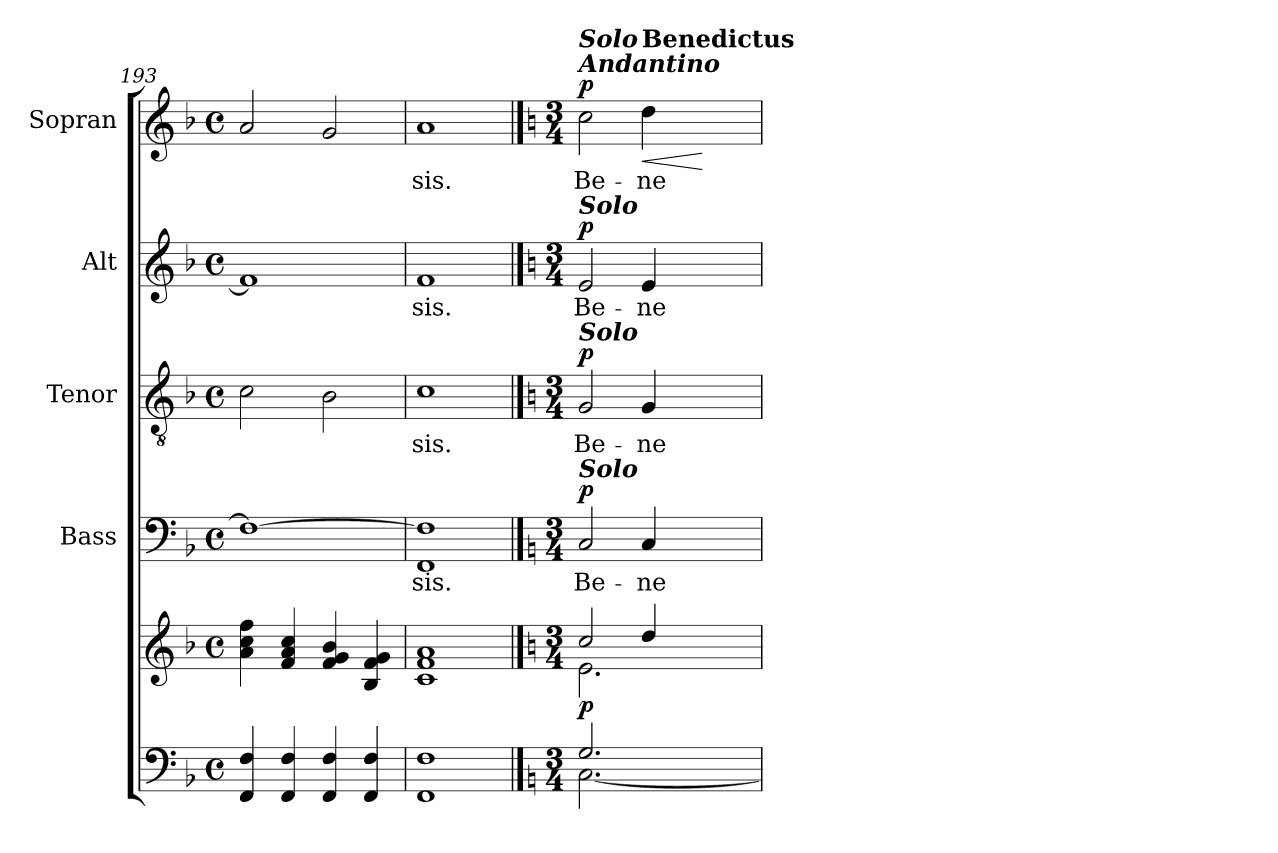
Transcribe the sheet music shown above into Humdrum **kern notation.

**kern	**kern	**dynam	**kern	**text	**dynam	**kern	**text	**dynam	**kern	**text	**dynam	**kern	**text	**dynam
*part5	*part5	*part5	*part4	*part4	*part4	*part3	*part3	*part3	*part2	*part2	*part2	*part1	*part1	*part1
*staff6	*staff5	*staff5/6	*staff4	*staff4	*staff4	*staff3	*staff3	*staff3	*staff2	*staff2	*staff2	*staff1	*staff1	*staff1
*	*	*	*I"Bass	*	*	*I"Tenor	*	*	*I"Alt	*	*	*I"Sopran	*	*
*	*	*	*I'B.	*	*	*I'T.	*	*	*I'A.	*	*	*I'S.	*	*
*clefF4	*clefG2	*	*clefF4	*	*	*clefGv2	*	*	*clefG2	*	*	*clefG2	*	*
*k[b-]	*k[b-]	*	*k[b-]	*	*	*k[b-]	*	*	*k[b-]	*	*	*k[b-]	*	*
*F:	*F:	*	*F:	*	*	*F:	*	*	*F:	*	*	*F:	*	*
*M4/4	*M4/4	*	*M4/4	*	*	*M4/4	*	*	*M4/4	*	*	*M4/4	*	*
*met(c)	*met(c)	*	*met(c)	*	*	*met(c)	*	*	*met(c)	*	*	*met(c)	*	*
=193	=193	=193	=193	=193	=193	=193	=193	=193	=193	=193	=193	=193	=193	=193
4FF/ 4F/	4a\ 4cc\ 4ff\	.	1F_	.	.	2c\	.	.	1f]	.	.	2a/	.	.
4FF/ 4F/	4f/ 4a/ 4cc/	.	.	.	.	.	.	.	.	.	.	.	.	.
4FF/ 4F/	4f/ 4g/ 4b-/	.	.	.	.	2B-\	.	.	.	.	.	2g/	.	.
4FF/ 4F/	4B-/ 4f/ 4g/	.	.	.	.	.	.	.	.	.	.	.	.	.
=194	=194	=194	=194	=194	=194	=194	=194	=194	=194	=194	=194	=194	=194	=194
!	!	!	!	!LO:LY:b	!	!	!LO:LY:b	!	!	!LO:LY:b	!	!	!LO:LY:b	!
1FF 1F	1c 1f 1a	.	1FF 1F]	-sis.	.	1c	-sis.	.	1f	-sis.	.	1a	-sis.	.
!!LO:LB:g=z
==195	==195	==195	==195	==195	==195	==195	==195	==195	==195	==195	==195	==195	==195	==195
*k[]	*k[]	*	*k[]	*	*	*k[]	*	*	*k[]	*	*	*k[]	*	*
*C:	*C:	*	*C:	*	*	*C:	*	*	*C:	*	*	*C:	*	*
*M3/4	*M3/4	*	*M3/4	*	*	*M3/4	*	*	*M3/4	*	*	*M3/4	*	*
*^	*^	*	*	*	*	*	*	*	*	*	*	*	*	*
!	!	!	!	!	!	!	!	!	!	!	!	!	!	!LO:TX:a:Bi:t=Andantino	!	!
!	!	!	!	!	!	!	!	!	!	!	!	!	!	!LO:TX:a:Bi:t=Solo	!	!
!	!	!	!	!	!	!	!	!	!	!	!LO:TX:a:Bi:t=Solo	!	!	!	!	!
!	!	!	!	!	!	!	!	!LO:TX:a:Bi:t=Solo	!	!	!	!	!	!	!	!
!	!	!	!	!	!LO:TX:a:Bi:t=Solo	!	!	!	!	!	!	!	!	!	!	!
!	!	!	!	!LO:DY:b	!	!LO:LY:b	!LO:DY:a	!	!LO:LY:b	!LO:DY:a	!	!LO:LY:b	!LO:DY:a	!	!LO:LY:b	!LO:DY:b
2.G/	[<2.C\	2cc/	2.e\	p	2C/	Be-	p	2G/	Be-	p	2e/	Be-	p	2cc\	Be-	p
!	!	!	!	!	!	!	!	!	!	!	!	!	!	!LO:TX:a:B:t=Benedictus	!	!
!	!	!	!	!	!	!LO:LY:b	!	!	!LO:LY:b	!	!	!LO:LY:b	!	!	!LO:LY:b	!LO:HP:b
.	.	4dd/	.	.	4C/	-ne-	.	4G/	-ne-	.	4e/	-ne-	.	4dd\	-ne-	<
*v	*v	*	*	*	*	*	*	*	*	*	*	*	*	*	*	*
*	*v	*v	*	*	*	*	*	*	*	*	*	*	*	*	*
.	.	.	.	.	.	.	.	.	.	.	.	.	.	[
=	=	=	=	=	=	=	=	=	=	=	=	=	=	=
*-	*-	*-	*-	*-	*-	*-	*-	*-	*-	*-	*-	*-	*-	*-
